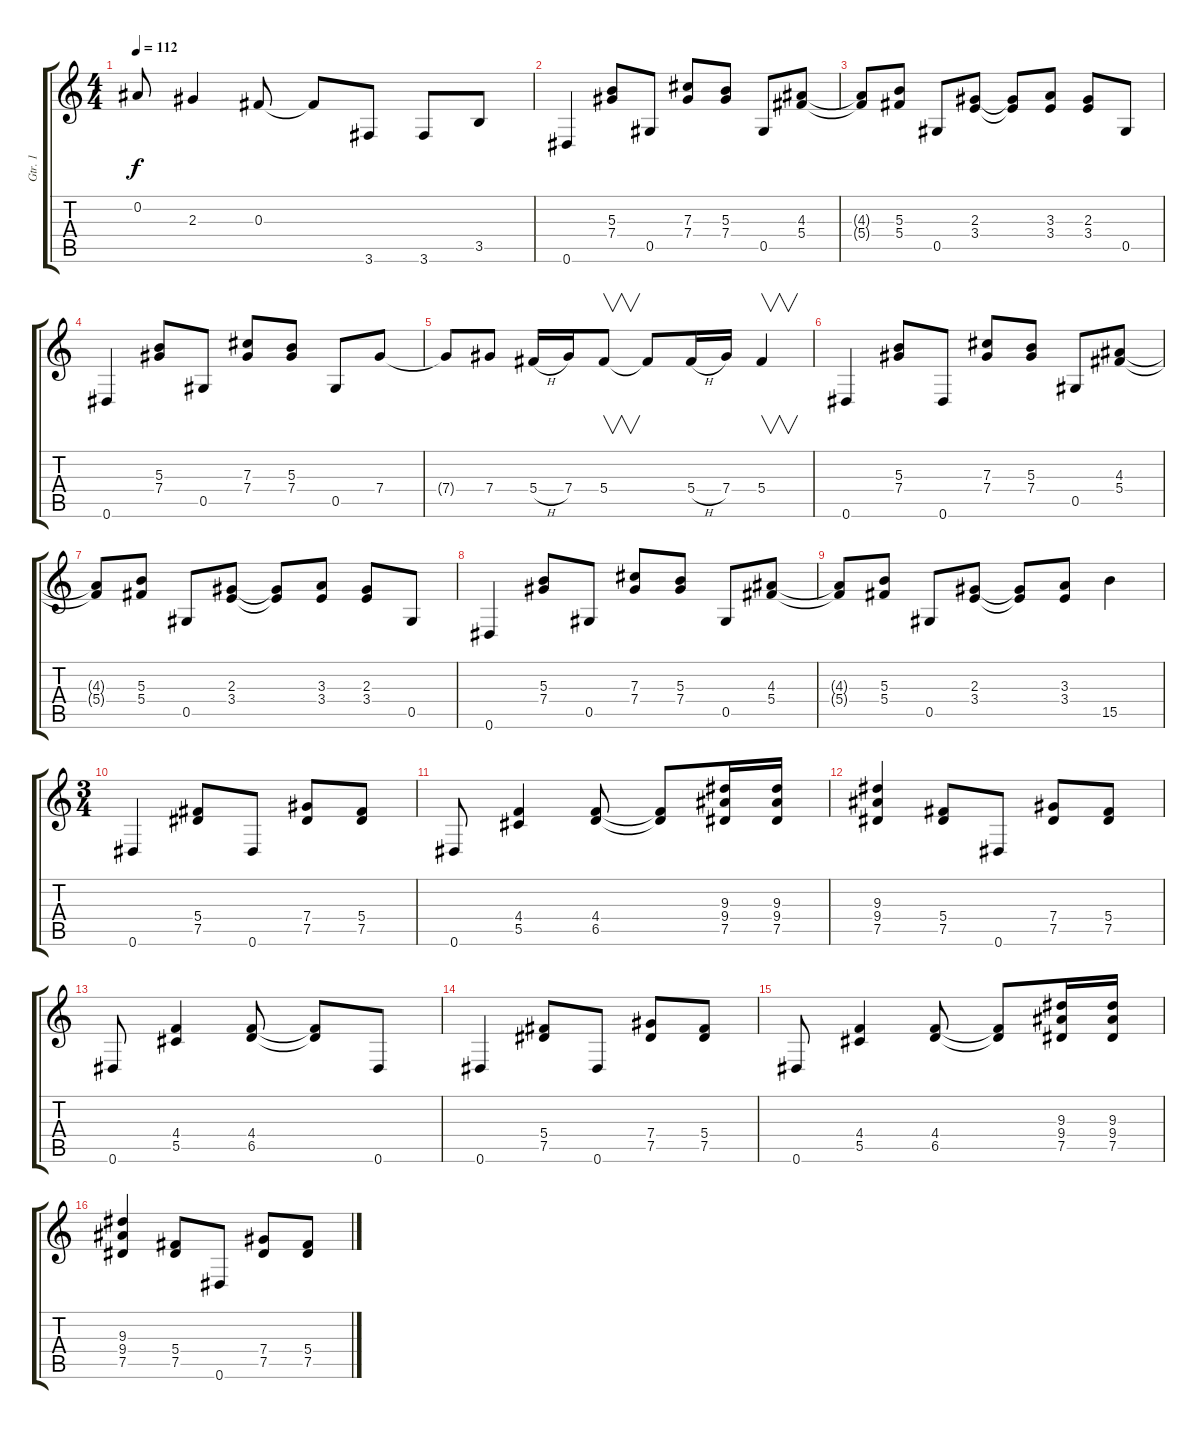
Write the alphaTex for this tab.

\track ("Gtr. 1" "Gtr. 1") {instrument distortionguitar}
\staff {score tabs}
\tuning (Eb4 Bb3 Gb3 Db3 Ab2 Eb2) {hide}
\ts (4 4)
\tempo 112
\clef g2
\ks c
0.2{t}.8{dy f} 2.3.4 0.3.8 0.3{t}.8 3.6.8{instrument distortionguitar} 3.6.8 3.5.8 |
0.6.4 (5.3 7.4).8 0.5.8 (7.3 7.4).8 (5.3 7.4).8 0.5.8 (4.3 5.4).8 |
(4.3{t} 5.4{t}).8 (5.3 5.4).8 0.5.8 (2.3 3.4).8 (2.3{t} 3.4{t}).8 (3.3 3.4).8 (2.3 3.4).8 0.5.8 |
0.6.4 (5.3 7.4).8 0.5.8 (7.3 7.4).8 (5.3 7.4).8 0.5.8 7.4.8 |
7.4{t}.8 7.4.8 5.4{h}.16 7.4.16 5.4.8{v} 5.4{t}.8 5.4{h}.16 7.4.16 5.4.4{v} |
0.6.4 (5.3 7.4).8 0.6.8 (7.3 7.4).8 (5.3 7.4).8 0.5.8 (4.3 5.4).8 |
(4.3{t} 5.4{t}).8 (5.3 5.4).8 0.5.8 (2.3 3.4).8 (2.3{t} 3.4{t}).8 (3.3 3.4).8 (2.3 3.4).8 0.5.8 |
0.6.4 (5.3 7.4).8 0.5.8 (7.3 7.4).8 (5.3 7.4).8 0.5.8 (4.3 5.4).8 |
(4.3{t} 5.4{t}).8 (5.3 5.4).8 0.5.8 (2.3 3.4).8 (2.3{t} 3.4{t}).8 (3.3 3.4).8 15.5.4 |
\ts (3 4)
0.6.4 (5.4 7.5).8 0.6.8 (7.4 7.5).8 (5.4 7.5).8 |
0.6.8 (4.4 5.5).4 (4.4 6.5).8 (4.4{t} 6.5{t}).8 (9.3 9.4 7.5).16 (9.3 9.4 7.5).16 |
(9.3 9.4 7.5).4 (5.4 7.5).8 0.6.8 (7.4 7.5).8 (5.4 7.5).8 |
0.6.8 (4.4 5.5).4 (4.4 6.5).8 (4.4{t} 6.5{t}).8 0.6.8 |
0.6.4 (5.4 7.5).8 0.6.8 (7.4 7.5).8 (5.4 7.5).8 |
0.6.8 (4.4 5.5).4 (4.4 6.5).8 (4.4{t} 6.5{t}).8 (9.3 9.4 7.5).16 (9.3 9.4 7.5).16 |
(9.3 9.4 7.5).4 (5.4 7.5).8 0.6.8 (7.4 7.5).8 (5.4 7.5).8
